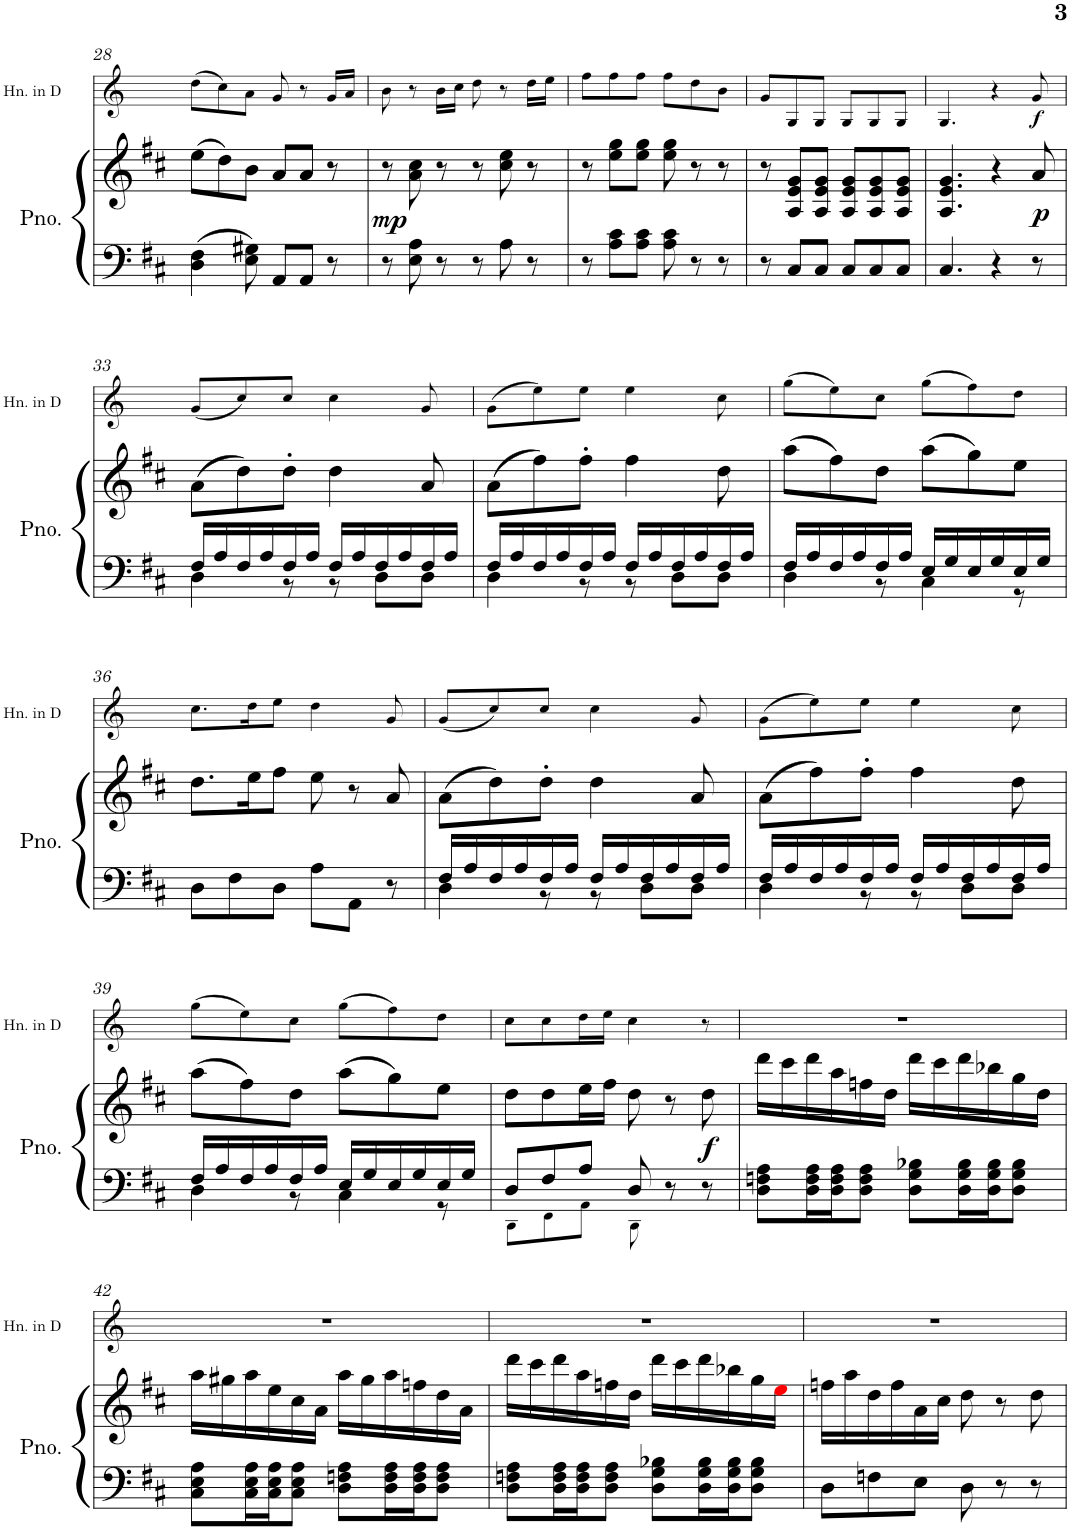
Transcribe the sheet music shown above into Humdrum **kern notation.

**kern	**kern	**dynam	**kern	**dynam
*part2	*part2	*part2	*part1	*part1
*staff3	*staff2	*staff2/3	*staff1	*staff1
*I"Piano	*	*	*I"Horn in D	*
*I'Pno.	*	*	*I'Hn. in D	*
!!LO:PB:g=z
*clefF4	*clefG2	*	*clefG2	*
*	*	*	*Trd5c10	*
*k[f#c#]	*k[f#c#]	*	*k[]	*
*M6/8	*M6/8	*	*M6/8	*
=28	=28	=28	=28	=28
4D\ 4F#\	(8ee\L	.	(8dd\L	.
.	8dd\)	.	8cc\)	.
8E\ 8G#X\	8b\J	.	8a\J	.
8AA/L	8a/L	.	8g/	.
8AA/J	8a/J	.	8r	.
8r	8r	.	16g/LL	.
.	.	.	16a/JJ	.
=29	=29	=29	=29	=29
!	!	!LO:DY:b	!	!
8r	8r	mp	8b\	.
8E\ 8A\	8a\ 8cc#\	.	8r	.
8r	8r	.	16b\LL	.
.	.	.	16cc\JJ	.
8r	8r	.	8dd\	.
8A\	8cc#\ 8ee\	.	8r	.
8r	8r	.	16dd\LL	.
.	.	.	16ee\JJ	.
=30	=30	=30	=30	=30
8r	8r	.	8ff\L	.
8A\ 8c#\L	8ee\ 8gg\L	.	8ff\	.
8A\ 8c#\J	8ee\ 8gg\J	.	8ff\J	.
8A\ 8c#\	8ee\ 8gg\	.	8ff\L	.
8r	8r	.	8dd\	.
8r	8r	.	8b\J	.
=31	=31	=31	=31	=31
8r	8r	.	8g/L	.
8C#/L	8A/ 8e/ 8g/L	.	8G/	.
8C#/J	8A/ 8e/ 8g/J	.	8G/J	.
8C#/L	8A/ 8e/ 8g/L	.	8G/L	.
8C#/	8A/ 8e/ 8g/	.	8G/	.
8C#/J	8A/ 8e/ 8g/J	.	8G/J	.
=32	=32	=32	=32	=32
4.C#/	4.A/ 4.e/ 4.g/	.	4.G/	.
4r	4r	.	4r	.
!	!	!LO:DY:b	!	!LO:DY:b
8r	8a/	p	8g/	f
!!LO:LB:g=z
=33	=33	=33	=33	=33
*^	*	*	*	*
16F#/LL	4D\	(8a\L	.	(8g/L	.
16A/	.	.	.	.	.
16F#/	.	8dd\)	.	8cc/)	.
16A/	.	.	.	.	.
16F#/	8r	8dd'\J	.	8cc/J	.
16A/JJ	.	.	.	.	.
16F#/LL	8r	4dd\	.	4cc\	.
16A/	.	.	.	.	.
16F#/	8D\L	.	.	.	.
16A/	.	.	.	.	.
16F#/	8D\J	8a/	.	8g/	.
16A/JJ	.	.	.	.	.
=34	=34	=34	=34	=34	=34
16F#/LL	4D\	(8a\L	.	(8g\L	.
16A/	.	.	.	.	.
16F#/	.	8ff#\)	.	8ee\)	.
16A/	.	.	.	.	.
16F#/	8r	8ff#'\J	.	8ee\J	.
16A/JJ	.	.	.	.	.
16F#/LL	8r	4ff#\	.	4ee\	.
16A/	.	.	.	.	.
16F#/	8D\L	.	.	.	.
16A/	.	.	.	.	.
16F#/	8D\J	8dd\	.	8cc\	.
16A/JJ	.	.	.	.	.
=35	=35	=35	=35	=35	=35
16F#/LL	4D\	(8aa\L	.	(8gg\L	.
16A/	.	.	.	.	.
16F#/	.	8ff#\)	.	8ee\)	.
16A/	.	.	.	.	.
16F#/	8r	8dd\J	.	8cc\J	.
16A/JJ	.	.	.	.	.
16E/LL	4C#\	(8aa\L	.	(8gg\L	.
16G/	.	.	.	.	.
16E/	.	8gg\)	.	8ff\)	.
16G/	.	.	.	.	.
16E/	8r	8ee\J	.	8dd\J	.
16G/JJ	.	.	.	.	.
*v	*v	*	*	*	*
!!LO:LB:g=z
=36	=36	=36	=36	=36
8D\L	8.dd\L	.	8.cc\L	.
8F#\	.	.	.	.
.	16ee\K	.	16dd\K	.
8D\J	8ff#\J	.	8ee\J	.
8A\L	8ee\	.	4dd\	.
8AA\J	8r	.	.	.
8r	8a/	.	8g/	.
=37	=37	=37	=37	=37
*^	*	*	*	*
16F#/LL	4D\	(8a\L	.	(8g/L	.
16A/	.	.	.	.	.
16F#/	.	8dd\)	.	8cc/)	.
16A/	.	.	.	.	.
16F#/	8r	8dd'\J	.	8cc/J	.
16A/JJ	.	.	.	.	.
16F#/LL	8r	4dd\	.	4cc\	.
16A/	.	.	.	.	.
16F#/	8D\L	.	.	.	.
16A/	.	.	.	.	.
16F#/	8D\J	8a/	.	8g/	.
16A/JJ	.	.	.	.	.
=38	=38	=38	=38	=38	=38
16F#/LL	4D\	(8a\L	.	(8g\L	.
16A/	.	.	.	.	.
16F#/	.	8ff#\)	.	8ee\)	.
16A/	.	.	.	.	.
16F#/	8r	8ff#'\J	.	8ee\J	.
16A/JJ	.	.	.	.	.
16F#/LL	8r	4ff#\	.	4ee\	.
16A/	.	.	.	.	.
16F#/	8D\L	.	.	.	.
16A/	.	.	.	.	.
16F#/	8D\J	8dd\	.	8cc\	.
16A/JJ	.	.	.	.	.
!!LO:LB:g=z
=39	=39	=39	=39	=39	=39
16F#/LL	4D\	(8aa\L	.	(8gg\L	.
16A/	.	.	.	.	.
16F#/	.	8ff#\)	.	8ee\)	.
16A/	.	.	.	.	.
16F#/	8r	8dd\J	.	8cc\J	.
16A/JJ	.	.	.	.	.
16E/LL	4C#\	(8aa\L	.	(8gg\L	.
16G/	.	.	.	.	.
16E/	.	8gg\)	.	8ff\)	.
16G/	.	.	.	.	.
16E/	8r	8ee\J	.	8dd\J	.
16G/JJ	.	.	.	.	.
=40	=40	=40	=40	=40	=40
8D/L	8DD!\L	8dd\L	.	8cc\L	.
8F#/	8FF#!\	8dd\	.	8cc\	.
8A/J	8AA!\J	16ee\L	.	16dd\L	.
.	.	16ff#\JJ	.	16ee\JJ	.
8D/	8DD!\	8dd\	.	4cc\	.
8r	4ryy	8r	.	.	.
!	!	!	!LO:DY:b	!	!
8r	.	8dd\	f	8r	.
*v	*v	*	*	*	*
=41	=41	=41	=41	=41
8D\ 8Fn\ 8A\L	16ddd\LL	.	2.r	.
.	16ccc#\	.	.	.
16D\ 16F\ 16A\L	16ddd\	.	.	.
16D\ 16F\ 16A\J	16aa\	.	.	.
8D\ 8F\ 8A\J	16ffn\	.	.	.
.	16dd\JJ	.	.	.
8D\ 8G\ 8B-X\L	16ddd\LL	.	.	.
.	16ccc#\	.	.	.
16D\ 16G\ 16B-\L	16ddd\	.	.	.
16D\ 16G\ 16B-\J	16bb-X\	.	.	.
8D\ 8G\ 8B-\J	16gg\	.	.	.
.	16dd\JJ	.	.	.
!!LO:LB:g=z
=42	=42	=42	=42	=42
8C#\ 8E\ 8A\L	16aa\LL	.	2.r	.
.	16gg#X\	.	.	.
16C#\ 16E\ 16A\L	16aa\	.	.	.
16C#\ 16E\ 16A\J	16ee\	.	.	.
8C#\ 8E\ 8A\J	16cc#\	.	.	.
.	16a\JJ	.	.	.
8D\ 8Fn\ 8A\L	16aa\LL	.	.	.
.	16gg#\	.	.	.
16D\ 16F\ 16A\L	16aa\	.	.	.
16D\ 16F\ 16A\J	16ffn\	.	.	.
8D\ 8F\ 8A\J	16dd\	.	.	.
.	16a\JJ	.	.	.
=43	=43	=43	=43	=43
8D\ 8Fn\ 8A\L	16ddd\LL	.	2.r	.
.	16ccc#\	.	.	.
16D\ 16F\ 16A\L	16ddd\	.	.	.
16D\ 16F\ 16A\J	16aa\	.	.	.
8D\ 8F\ 8A\J	16ffn\	.	.	.
.	16dd\JJ	.	.	.
8D\ 8G\ 8B-X\L	16ddd\LL	.	.	.
.	16ccc#\	.	.	.
16D\ 16G\ 16B-\L	16ddd\	.	.	.
16D\ 16G\ 16B-\J	16bb-X\	.	.	.
8D\ 8G\ 8B-\J	16gg\	.	.	.
.	16eei\JJ	.	.	.
=44	=44	=44	=44	=44
8D\L	16ffn\LL	.	2.r	.
.	16aa\	.	.	.
8Fn\	16dd\	.	.	.
.	16ff\	.	.	.
8E\J	16a\	.	.	.
.	16cc#\JJ	.	.	.
8D\	8dd\	.	.	.
8r	8r	.	.	.
8r	8dd\	.	.	.
=	=	=	=	=
*-	*-	*-	*-	*-
